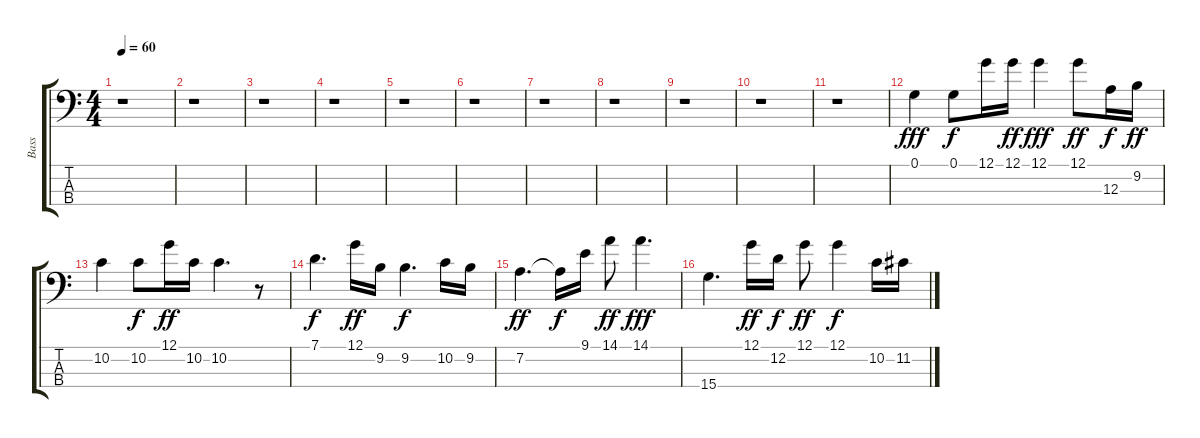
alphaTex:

\track ("Bass" "Bass") {instrument electricbasspick}
\staff {score tabs}
\tuning (G2 D2 A1 E1) {hide}
\ts (4 4)
\tempo 60
\clef f4
\ks c
r.1{dy fff} |
r.1 |
r.1 |
r.1 |
r.1 |
r.1 |
r.1 |
r.1 |
r.1 |
r.1 |
r.1 |
0.1.4 0.1.8{dy f} 12.1.16 12.1.16{dy ff} 12.1.4{dy fff} 12.1.8{dy ff} 12.3.16{dy f} 9.2.16{dy ff} |
10.2.4 10.2.8{dy f} 12.1.16{dy ff} 10.2.16 10.2.4{d} r.8 |
7.1.4{d dy f} 12.1.16{dy ff} 9.2.16 9.2.4{d dy f} 10.2.16 9.2.16 |
7.2.4{d dy ff} 7.2{t}.16{dy f} 9.1.16 14.1.8{dy ff} 14.1.4{d dy fff} |
15.4.4{d} 12.1.16{dy ff} 12.2.16{dy f} 12.1.8{dy ff} 12.1.4{dy f} 10.2.16 11.2.16
